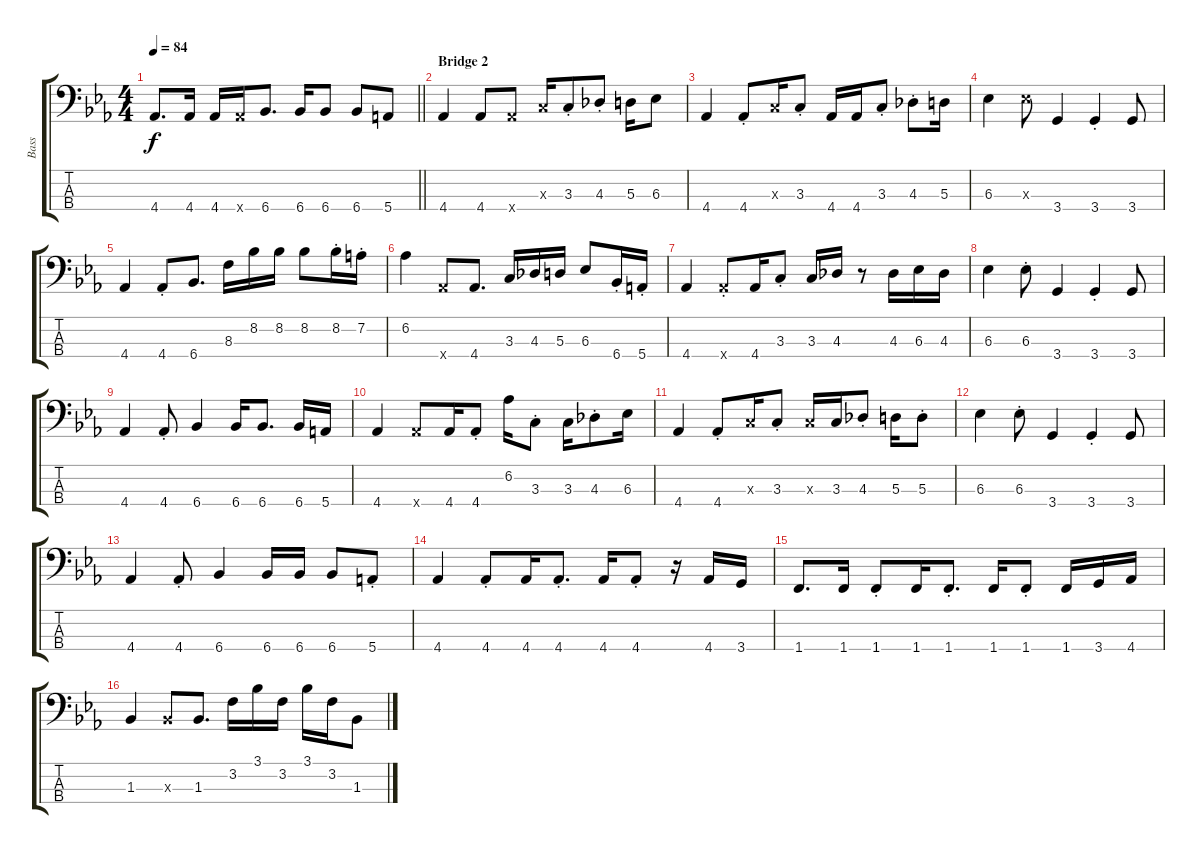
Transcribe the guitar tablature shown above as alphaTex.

\track ("Bass" "Bass") {instrument electricbassfinger}
\staff {score tabs}
\tuning (G2 D2 A1 E1) {hide}
\ts (4 4)
\tempo 84
\clef f4
\barLineRight lightlight
\ks eb
4.4.8{d dy f} 4.4.16 4.4.16 4.4{x}.16 6.4.8{d} 6.4.16 6.4.8 6.4.8 5.4.8 |
\section ("" "Bridge 2")
4.4.4 4.4.8 4.4{x}.8 3.3{x}.16 3.3{st}.8 4.3{st}.8 5.3.16 6.3.8 |
4.4.4 4.4{st}.8 3.3{x}.16 3.3{st}.8 4.4.16 4.4.16 3.3{st}.8 4.3{st}.8 5.3.16 |
6.3.4 6.3{x}.8 3.4.4 3.4{st}.4 3.4.8 |
4.4.4 4.4{st}.8 6.4.8{d} 8.3.16 8.2.16 8.2.16 8.2.8 8.2{st}.16 7.2{st}.16 |
6.2.4 4.4{x}.8 4.4.8{d} 3.3.16 4.3.16 5.3.16 6.3.8 6.4{st}.16 5.4{st}.16 |
4.4.4 4.4{st x}.8 4.4.16 3.3{st}.8 3.3.16 4.3.16 r.8 4.3.16 6.3.16 4.3.16 |
6.3.4 6.3{st}.8 3.4.4 3.4{st}.4 3.4.8 |
4.4.4 4.4{st}.8 6.4.4 6.4.16 6.4.8{d} 6.4.16 5.4.16 |
4.4.4 4.4{x}.8 4.4.16 4.4{st}.8 6.2.16 3.3{st}.8 3.3.16 4.3{st}.8 6.3.16 |
4.4.4 4.4{st}.8 3.3{x}.16 3.3{st}.8 3.3{x}.16 3.3.16 4.3{st}.8 5.3.16 5.3{st}.8 |
6.3.4 6.3{st}.8 3.4.4 3.4{st}.4 3.4.8 |
4.4.4 4.4{st}.8 6.4.4 6.4.16 6.4.16 6.4.8 5.4{st}.8 |
4.4.4 4.4{st}.8 4.4.16 4.4{st}.8{d} 4.4.16 4.4{st}.8 r.16 4.4.16 3.4.16 |
1.4.8{d} 1.4.16 1.4{st}.8 1.4.16 1.4{st}.8{d} 1.4.16 1.4{st}.8 1.4.16 3.4.16 4.4.16 |
1.3.4 1.3{x}.8 1.3.8{d} 3.2.16 3.1.16 3.2.16 3.1.16 3.2.16 1.3.8
